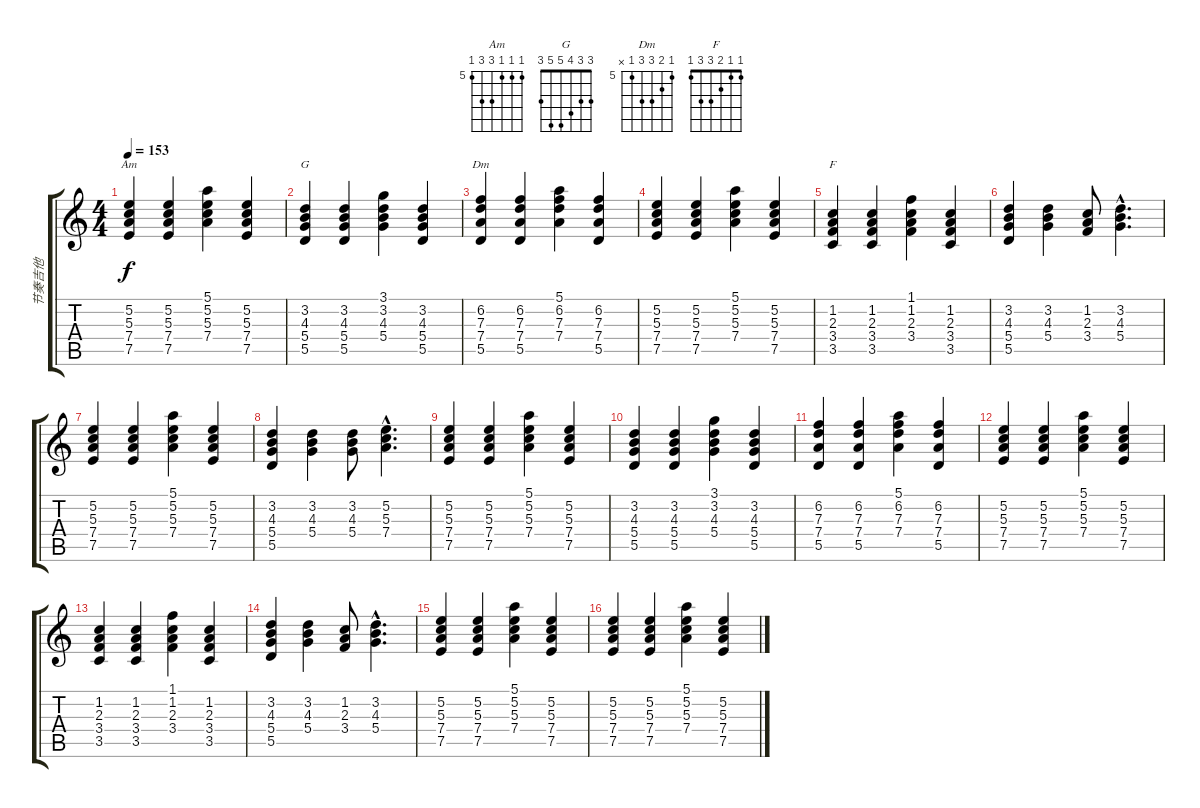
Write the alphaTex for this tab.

\track ("节奏吉他" "节奏吉他") {instrument acousticguitarsteel}
\staff {score tabs}
\tuning (E4 B3 G3 D3 A2 E2) {hide}
\chord ("Am" 5 5 5 7 7 5) {firstfret 5}
\chord ("G" 3 3 4 5 5 3)
\chord ("Dm" 5 6 7 7 5 x) {firstfret 5}
\chord ("F" 1 1 2 3 3 1)
\ts (4 4)
\tempo 153
\clef g2
\ks c
(5.2 5.3 7.4 7.5).4{ch "Am" dy f} (5.2 5.3 7.4 7.5).4 (5.1 5.2 5.3 7.4).4 (5.2 5.3 7.4 7.5).4 |
(3.2 4.3 5.4 5.5).4{ch "G"} (3.2 4.3 5.4 5.5).4 (3.1 3.2 4.3 5.4).4 (3.2 4.3 5.4 5.5).4 |
(6.2 7.3 7.4 5.5).4{ch "Dm"} (6.2 7.3 7.4 5.5).4 (5.1 6.2 7.3 7.4).4 (6.2 7.3 7.4 5.5).4 |
(5.2 5.3 7.4 7.5).4 (5.2 5.3 7.4 7.5).4 (5.1 5.2 5.3 7.4).4 (5.2 5.3 7.4 7.5).4 |
(1.2 2.3 3.4 3.5).4{ch "F"} (1.2 2.3 3.4 3.5).4 (1.1 1.2 2.3 3.4).4 (1.2 2.3 3.4 3.5).4 |
(3.2 4.3 5.4 5.5).4 (3.2 4.3 5.4).4 (1.2 2.3 3.4).8 (3.2{hac} 4.3{hac} 5.4{hac}).4{d} |
(5.2 5.3 7.4 7.5).4 (5.2 5.3 7.4 7.5).4 (5.1 5.2 5.3 7.4).4 (5.2 5.3 7.4 7.5).4 |
(3.2 4.3 5.4 5.5).4 (3.2 4.3 5.4).4 (3.2 4.3 5.4).8 (5.2{hac} 5.3{hac} 7.4{hac}).4{d} |
(5.2 5.3 7.4 7.5).4 (5.2 5.3 7.4 7.5).4 (5.1 5.2 5.3 7.4).4 (5.2 5.3 7.4 7.5).4 |
(3.2 4.3 5.4 5.5).4 (3.2 4.3 5.4 5.5).4 (3.1 3.2 4.3 5.4).4 (3.2 4.3 5.4 5.5).4 |
(6.2 7.3 7.4 5.5).4 (6.2 7.3 7.4 5.5).4 (5.1 6.2 7.3 7.4).4 (6.2 7.3 7.4 5.5).4 |
(5.2 5.3 7.4 7.5).4 (5.2 5.3 7.4 7.5).4 (5.1 5.2 5.3 7.4).4 (5.2 5.3 7.4 7.5).4 |
(1.2 2.3 3.4 3.5).4 (1.2 2.3 3.4 3.5).4 (1.1 1.2 2.3 3.4).4 (1.2 2.3 3.4 3.5).4 |
(3.2 4.3 5.4 5.5).4 (3.2 4.3 5.4).4 (1.2 2.3 3.4).8 (3.2{hac} 4.3{hac} 5.4{hac}).4{d} |
(5.2 5.3 7.4 7.5).4 (5.2 5.3 7.4 7.5).4 (5.1 5.2 5.3 7.4).4 (5.2 5.3 7.4 7.5).4 |
(5.2 5.3 7.4 7.5).4 (5.2 5.3 7.4 7.5).4 (5.1 5.2 5.3 7.4).4 (5.2 5.3 7.4 7.5).4
